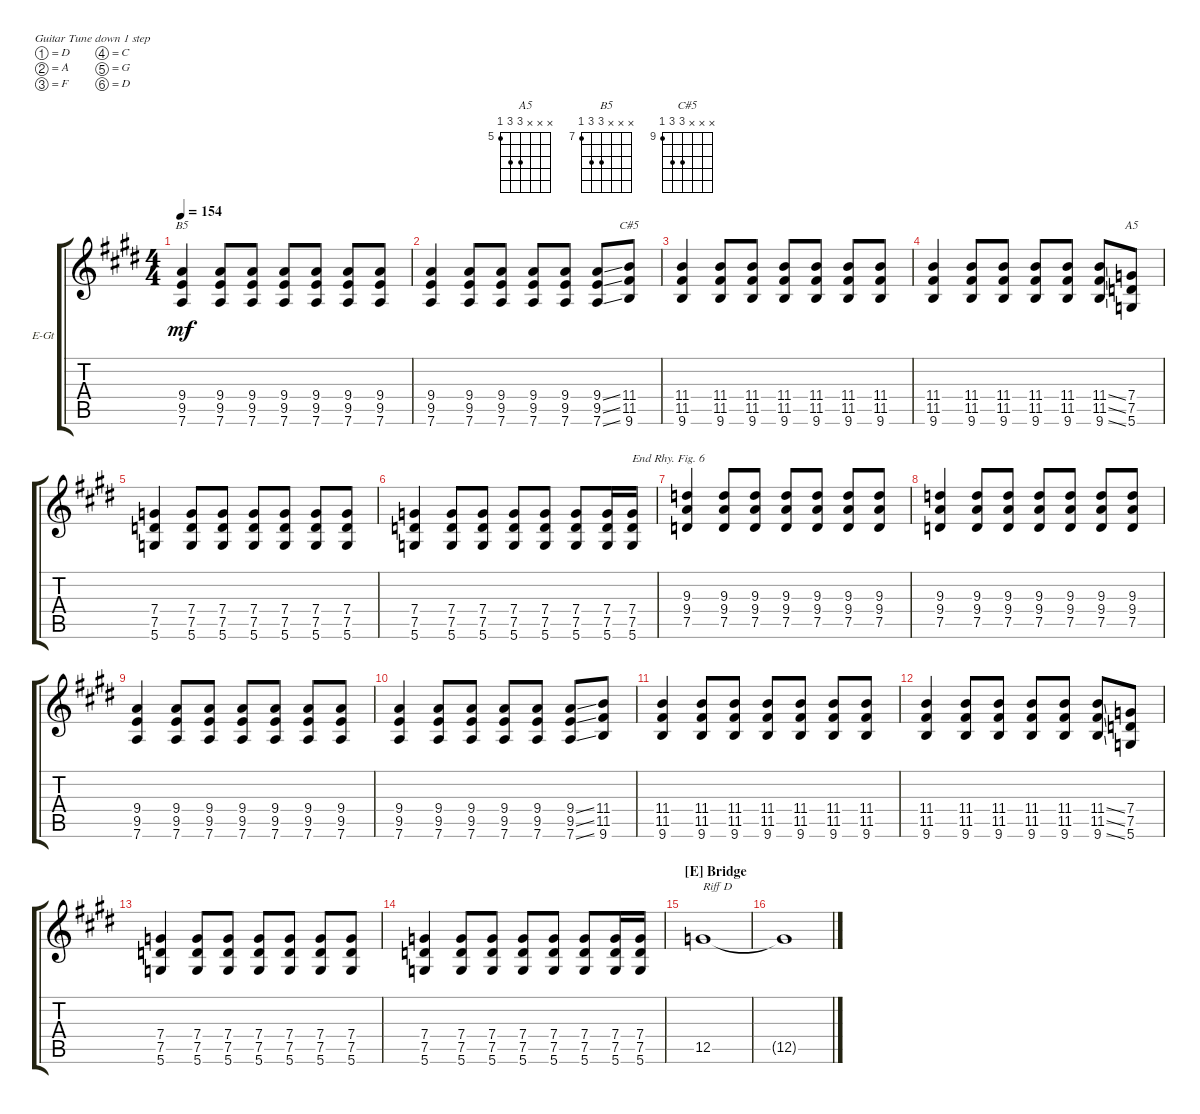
\defaultSystemsLayout 4
\bracketExtendMode groupsimilarinstruments
\firstSystemTrackNameOrientation horizontal
\otherSystemsTrackNameOrientation horizontal
\track ("Michael Poulsen" "E-Gt") {instrument overdrivenguitar}
\staff {score tabs}
\tuning (D4 A3 F3 C3 G2 D2)
\chord ("A5" x x x 7 7 5) {firstfret 5}
\chord ("B5" x x x 9 9 7) {firstfret 7}
\chord ("C#5" x x x 11 11 9) {firstfret 9}
\ts (4 4)
\tempo 154
\clef g2
\ks e
(7.6 9.5 9.4).4{ch "B5" dy mf} (7.6 9.5 9.4).8 (7.6 9.5 9.4).8 (7.6 9.5 9.4).8 (7.6 9.5 9.4).8 (7.6 9.5 9.4).8 (7.6 9.5 9.4).8 |
(7.6 9.5 9.4).4 (7.6 9.5 9.4).8 (7.6 9.5 9.4).8 (7.6 9.5 9.4).8 (7.6 9.5 9.4).8 (7.6{ss} 9.5{ss} 9.4{ss}).8 (9.6 11.5 11.4).8{ch "C#5"} |
(11.4 11.5 9.6).4 (11.4 11.5 9.6).8 (11.4 11.5 9.6).8 (11.4 11.5 9.6).8 (11.4 11.5 9.6).8 (11.4 11.5 9.6).8 (11.4 11.5 9.6).8 |
(11.4 11.5 9.6).4 (11.4 11.5 9.6).8 (11.4 11.5 9.6).8 (11.4 11.5 9.6).8 (11.4 11.5 9.6).8 (11.4{ss} 11.5{ss} 9.6{ss}).8 (5.6 7.5 7.4).8{ch "A5"} |
(7.4 7.5 5.6).4 (5.6 7.5 7.4).8 (5.6 7.5 7.4).8 (5.6 7.5 7.4).8 (5.6 7.5 7.4).8 (5.6 7.5 7.4).8 (5.6 7.5 7.4).8 |
(7.4 7.5 5.6).4 (5.6 7.5 7.4).8 (5.6 7.5 7.4).8 (5.6 7.5 7.4).8 (5.6 7.5 7.4).8 (5.6 7.5 7.4).8 (5.6 7.5 7.4).16 (7.4 7.5 5.6).16{txt "End Rhy. Fig. 6"} |
(7.5 9.4 9.3).4 (9.3 9.4 7.5).8 (9.3 9.4 7.5).8 (9.3 9.4 7.5).8 (9.3 9.4 7.5).8 (9.3 9.4 7.5).8 (9.3 9.4 7.5).8 |
(7.5 9.4 9.3).4 (9.3 9.4 7.5).8 (9.3 9.4 7.5).8 (9.3 9.4 7.5).8 (9.3 9.4 7.5).8 (9.3 9.4 7.5).8 (9.3 9.4 7.5).8 |
(7.6 9.5 9.4).4 (7.6 9.5 9.4).8 (7.6 9.5 9.4).8 (7.6 9.5 9.4).8 (7.6 9.5 9.4).8 (7.6 9.5 9.4).8 (7.6 9.5 9.4).8 |
(7.6 9.5 9.4).4 (7.6 9.5 9.4).8 (7.6 9.5 9.4).8 (7.6 9.5 9.4).8 (7.6 9.5 9.4).8 (7.6{ss} 9.5{ss} 9.4{ss}).8 (9.6 11.5 11.4).8 |
(11.4 11.5 9.6).4 (11.4 11.5 9.6).8 (11.4 11.5 9.6).8 (11.4 11.5 9.6).8 (11.4 11.5 9.6).8 (11.4 11.5 9.6).8 (11.4 11.5 9.6).8 |
(11.4 11.5 9.6).4 (11.4 11.5 9.6).8 (11.4 11.5 9.6).8 (11.4 11.5 9.6).8 (11.4 11.5 9.6).8 (11.4{ss} 11.5{ss} 9.6{ss}).8 (5.6 7.5 7.4).8 |
(7.4 7.5 5.6).4 (5.6 7.5 7.4).8 (5.6 7.5 7.4).8 (5.6 7.5 7.4).8 (5.6 7.5 7.4).8 (5.6 7.5 7.4).8 (5.6 7.5 7.4).8 |
(7.4 7.5 5.6).4 (5.6 7.5 7.4).8 (5.6 7.5 7.4).8 (5.6 7.5 7.4).8 (5.6 7.5 7.4).8 (5.6 7.5 7.4).8 (5.6 7.5 7.4).16 (7.4 7.5 5.6).16 |
\section ("E" "Bridge")
12.5.1{txt "Riff D"} |
12.5{ss t}.1
